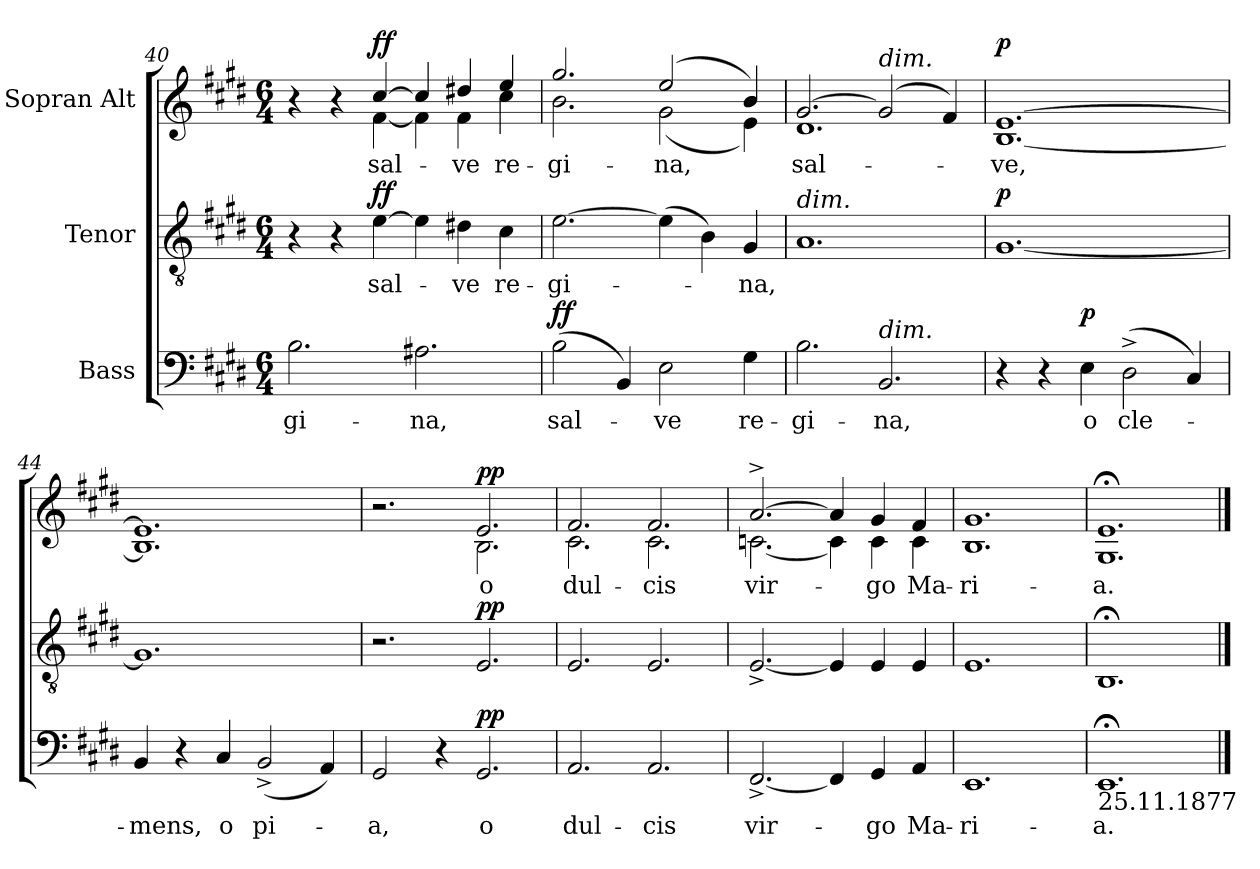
**kern	**text	**dynam	**kern	**text	**dynam	**kern	**text	**dynam
*part3	*part3	*part3	*part2	*part2	*part2	*part1	*part1	*part1
*staff3	*staff3	*staff3	*staff2	*staff2	*staff2	*staff1	*staff1	*staff1
*I"Bass	*	*	*I"Tenor	*	*	*I"Sopran Alt	*	*
*clefF4	*	*	*clefGv2	*	*	*clefG2	*	*
*k[f#c#g#d#]	*	*	*k[f#c#g#d#]	*	*	*k[f#c#g#d#]	*	*
*E:	*	*	*E:	*	*	*E:	*	*
*M6/4	*	*	*M6/4	*	*	*M6/4	*	*
=40	=40	=40	=40	=40	=40	=40	=40	=40
*	*	*	*	*	*	*^	*	*
2.B\	-gi-	.	4r	.	.	4r	4ryy	.	.
.	.	.	4r	.	.	4r	4ryy	.	.
!	!	!	!	!	!LO:DY:a	!	!	!	!LO:DY:a
.	.	.	[4e\	sal-	ff	[4cc#/	[4f#\	sal-	ff
2.A#X\	-na,	.	4e\]	.	.	4cc#/]	4f#\]	.	.
.	.	.	4d#X\	-ve	.	4dd#X/	4f#\	-ve	.
.	.	.	4c#\	re-	.	4ee/	4cc#\	re-	.
=41	=41	=41	=41	=41	=41	=41	=41	=41	=41
!	!	!LO:DY:a	!	!	!	!	!	!	!
(2B\	sal-	ff	[2.e\	-gi-	.	2.gg#/	2.b\	-gi-	.
4BB/)	.	.	.	.	.	.	.	.	.
2E\	-ve	.	(4e\]	.	.	(>2ee/	(2g#\	-na,	.
.	.	.	4B\)	.	.	.	.	.	.
4G#\	re-	.	4G#/	-na,	.	4b/)	4e\)	.	.
=42	=42	=42	=42	=42	=42	=42	=42	=42	=42
!	!	!	!LO:TX:a:i:t=dim.	!	!	!	!	!	!
2.B\	-gi-	.	1.A	.	.	[2.g#/	1.d#	sal-	.
!	!	!	!	!	!	!LO:TX:a:i:t=dim.	!	!	!
!LO:TX:a:i:t=dim.	!	!	!	!	!	!	!	!	!
2.BB/	-na,	.	.	.	.	(2g#/]	.	.	.
.	.	.	.	.	.	4f#/)	.	.	.
!!LO:LB:g=z	!!
=43	=43	=43	=43	=43	=43	=43	=43	=43	=43
!	!	!	!	!	!LO:DY:a	!	!	!	!LO:DY:a
4r	.	.	[1.G#	.	p	[1.e	[1.B	-ve,	p
4r	.	.	.	.	.	.	.	.	.
!	!	!LO:DY:a	!	!	!	!	!	!	!
4E\	o	p	.	.	.	.	.	.	.
(2D#^\	cle-	.	.	.	.	.	.	.	.
4C#/)	.	.	.	.	.	.	.	.	.
=44	=44	=44	=44	=44	=44	=44	=44	=44	=44
4BB/	-mens,	.	1.G#]	.	.	1.e]	1.B]	.	.
4r	.	.	.	.	.	.	.	.	.
4C#/	o	.	.	.	.	.	.	.	.
(2BB^/	pi-	.	.	.	.	.	.	.	.
4AA/)	.	.	.	.	.	.	.	.	.
=45	=45	=45	=45	=45	=45	=45	=45	=45	=45
2GG#/	-a,	.	2.r	.	.	2.r	2.ryy	.	.
4r	.	.	.	.	.	.	.	.	.
!	!	!LO:DY:a	!	!	!LO:DY:a	!	!	!	!LO:DY:a
2.GG#/	o	pp	2.E/	.	pp	2.e/	2.B\	o	pp
=46	=46	=46	=46	=46	=46	=46	=46	=46	=46
2.AA/	dul-	.	2.E/	.	.	2.f#/	2.c#\	dul-	.
2.AA/	-cis	.	2.E/	.	.	2.f#/	2.c#\	-cis	.
=47	=47	=47	=47	=47	=47	=47	=47	=47	=47
[2.FF#^/	vir-	.	[2.E^/	.	.	[2.a^/	[2.cn\	vir-	.
4FF#/]	.	.	4E/]	.	.	4a/]	4c\]	.	.
4GG#/	-go	.	4E/	.	.	4g#/	4c\	-go	.
4AA/	Ma-	.	4E/	.	.	4f#/	4c\	Ma-	.
=48	=48	=48	=48	=48	=48	=48	=48	=48	=48
1.EE	-ri-	.	1.E	.	.	1.g#	1.B	-ri-	.
=49	=49	=49	=49	=49	=49	=49	=49	=49	=49
!LO:TX:b:t=25.11.1877	!	!	!	!	!	!	!	!	!
1.EE;<	-a.	.	1.BB;<	.	.	1.e;<	1.G#	-a.	.
*	*	*	*	*	*	*v	*v	*	*
==	==	==	==	==	==	==	==	==
*-	*-	*-	*-	*-	*-	*-	*-	*-
